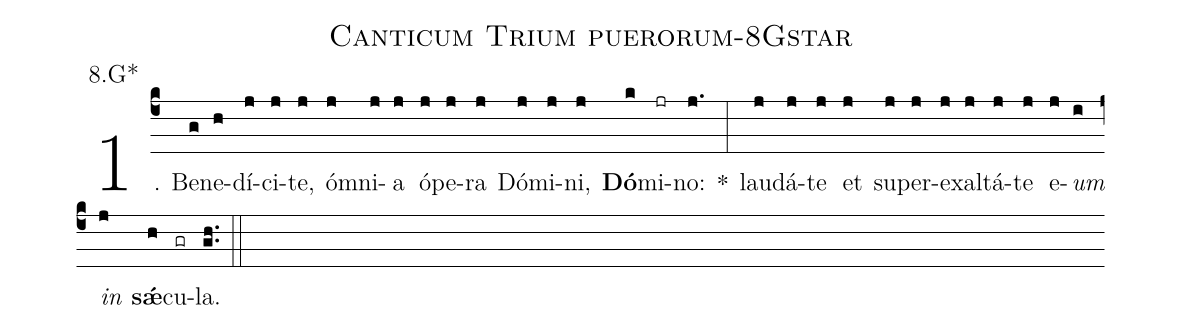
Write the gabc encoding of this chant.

name: Canticum Trium puerorum-8Gstar;
annotation: 8.G*;
%%
(c4)1. Be(g)ne(h)dí(j)ci(j)te,(j) óm(j)ni(j)a(j) ó(j)pe(j)ra(j) Dó(j)mi(j)ni,(j) <b>Dó</b>(k)mi(jr)no:(j.) *(:) lau(j)dá(j)te(j) et(j) su(j)per(j)ex(j)al(j)tá(j)te(j) e(j)<i>um</i>(i) <i>in</i>(j) <b>sǽ</b>(h)cu(gr)la.(gh..) (::)
